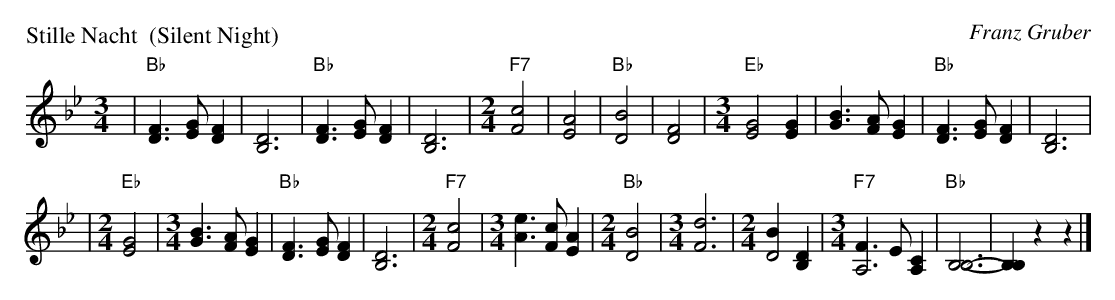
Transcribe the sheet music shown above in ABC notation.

X:1
P: Stille Nacht  (Silent Night)
C: Franz Gruber
M: 3/4
L: 1/4
K: Bb
| "Bb"[FD]>[GE][FD] |[D3B,3] | "Bb"[FD]>[GE][FD] |[D3B,3] \
|[M:2/4][L:1/4] "F7"[c2F2] |[A2-E2-] | "Bb"[B2D2] |[F2D2] \
|[M:3/4][L:1/4] "Eb"[G2E2][GE] |[BG]>[AF][GE] | "Bb"[FD]>[GE][FD] |[D3B,3] |
|[M:2/4][L:1/4] "Eb"[G2E2] \
|[M:3/4][L:1/4] [BG]>[AF][GE] |"Bb"[FD]>[GE][FD] |[D3B,3] \
|[M:2/4][L:1/4] "F7"[c2F2] \
|[M:3/4][L:1/4] [eA]>[cF][AE] \
|[M:2/4][L:1/4] "Bb"[B2D2] \
|[M:3/4][L:1/4] [d3F3] \
|[M:2/4][L:1/4] [BD2][DB,] \
|[M:3/4][L:1/4] "F7"[FA,2]>E[CA,] | "Bb"[B,3-B,3-] |[B,B,]zz |]
